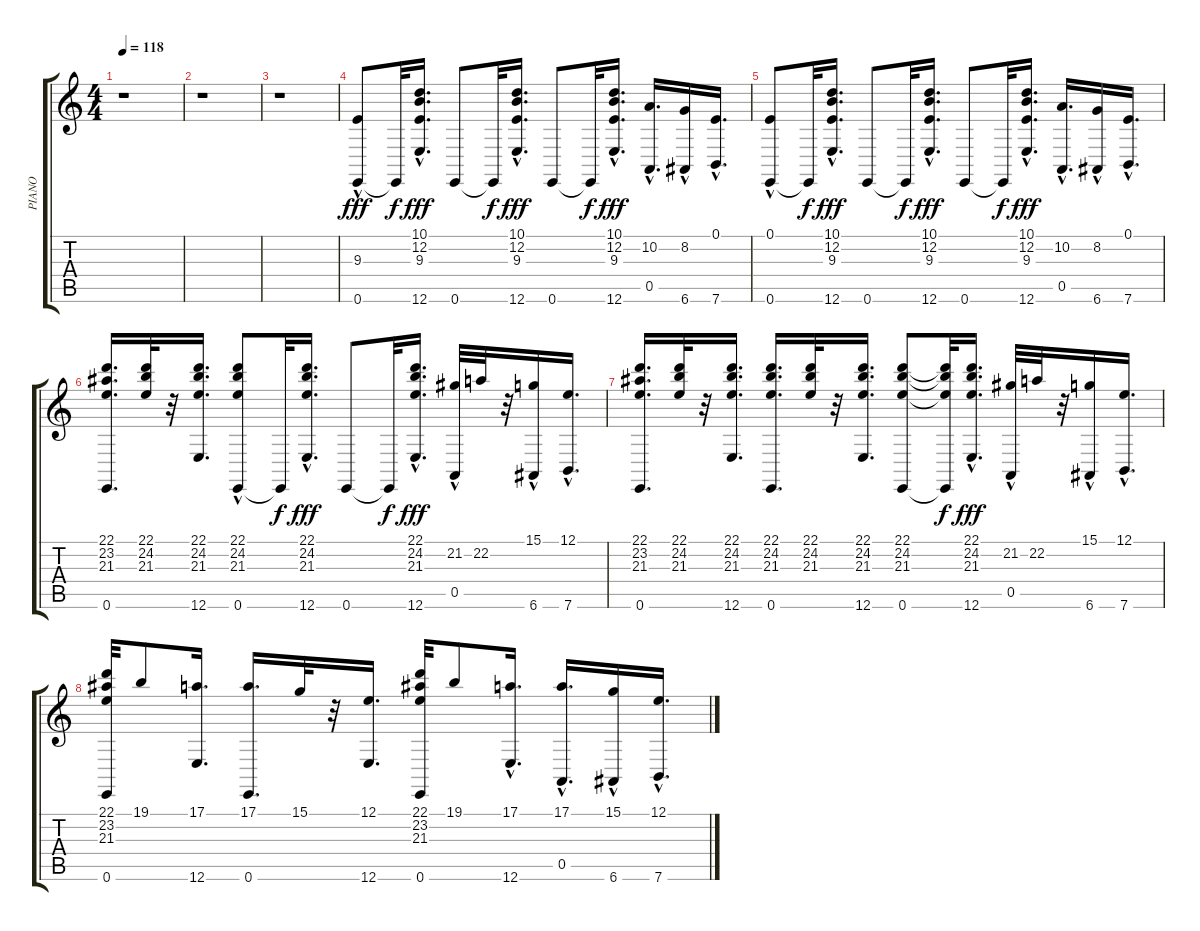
\track ("PIANO" "PIANO") {instrument acousticgrandpiano}
\staff {score tabs}
\tuning (E4 B3 G3 D3 A2 E2) {hide}
\ts (4 4)
\tempo 118
\clef g2
\ks c
r.1{dy fff instrument acousticgrandpiano} |
r.1 |
r.1 |
(9.3{hac} 0.6).8{volume 13} 0.6{t}.32{dy f} (10.1{hac} 12.2{hac} 9.3{hac} 12.6).16{d dy fff} 0.6.8 0.6{t}.32{dy f} (10.1{hac} 12.2{hac} 9.3{hac} 12.6).16{d dy fff} 0.6.8 0.6{t}.32{dy f} (10.1{hac} 12.2{hac} 9.3{hac} 12.6{hac}).16{d dy fff} (10.2{hac} 0.5{hac}).16{d} (8.2{hac} 6.6{hac}).16 (0.1{hac} 7.6{hac}).16{d} |
(0.1{hac} 0.6).8 0.6{t}.32{dy f} (10.1{hac} 12.2{hac} 9.3{hac} 12.6).16{d dy fff} 0.6.8 0.6{t}.32{dy f} (10.1{hac} 12.2{hac} 9.3{hac} 12.6).16{d dy fff} 0.6.8 0.6{t}.32{dy f} (10.1{hac} 12.2{hac} 9.3{hac} 12.6{hac}).16{d dy fff} (10.2{hac} 0.5{hac}).16{d} (8.2{hac} 6.6{hac}).16 (0.1{hac} 7.6).16{d} |
(22.1 23.2 21.3 0.6).16{d} (22.1 24.2 21.3).32 r.32 (22.1 24.2 21.3 12.6).16{d} (22.1{hac} 24.2{hac} 21.3{hac} 0.6).8 0.6{t}.32{dy f} (22.1{hac} 24.2{hac} 21.3{hac} 12.6).16{d dy fff} 0.6.8 0.6{t}.32{dy f} (22.1 24.2 21.3 12.6{hac}).16{d dy fff} (21.2 0.5{hac}).32 22.2.32 r.32 (15.1 6.6{hac}).16 (12.1 7.6{hac}).16{d} |
(22.1 23.2 21.3 0.6).16{d} (22.1 24.2 21.3).32 r.32 (22.1 24.2 21.3 12.6).16{d} (22.1 24.2 21.3 0.6).16{d} (22.1 24.2 21.3).32 r.32 (22.1 24.2 21.3 12.6).16{d} (22.1 24.2 21.3 0.6).8 (22.1{t} 24.2{t} 21.3{t} 0.6{t}).32{dy f} (22.1 24.2 21.3 12.6{hac}).16{d dy fff} (21.2 0.5{hac}).32 22.2.32 r.32 (15.1 6.6{hac}).16 (12.1 7.6{hac}).16{d} |
(22.1 23.2 21.3 0.6).32 19.1.8 (17.1 12.6).16{d} (17.1 0.6).16{d} 15.1.32 r.32 (12.1 12.6).16{d} (22.1 23.2 21.3 0.6).32 19.1.8 (17.1 12.6{hac}).16{d} (17.1 0.5{hac}).16{d} (15.1 6.6{hac}).16 (12.1 7.6{hac}).16{d}
